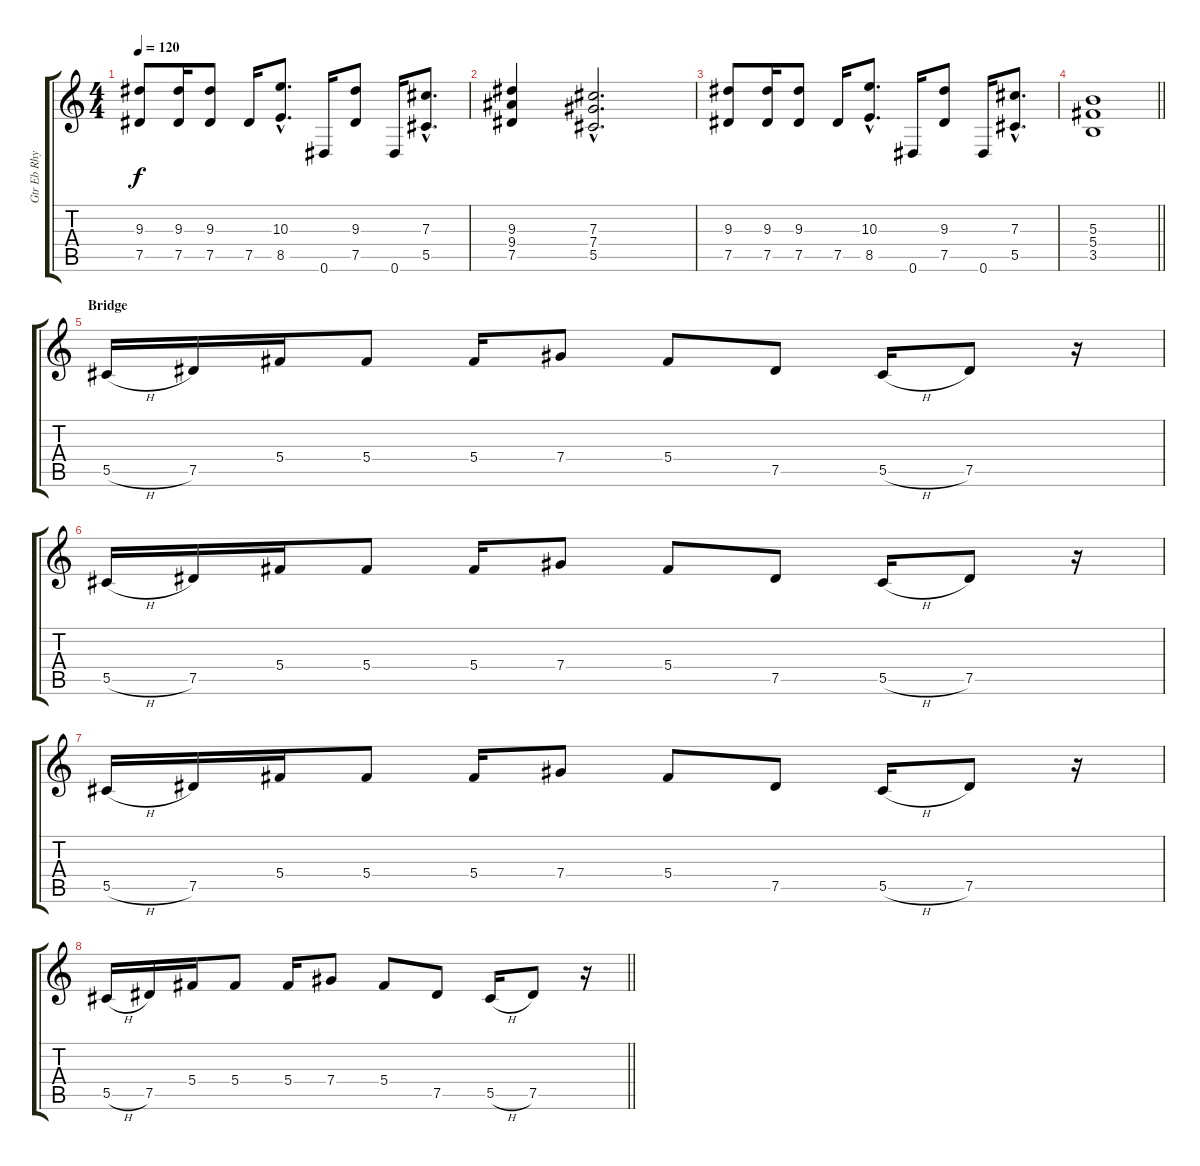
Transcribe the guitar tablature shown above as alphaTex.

\track ("Gtr Eb Rhy II" "Gtr Eb Rhy") {instrument distortionguitar}
\staff {score tabs}
\tuning (Eb4 Bb3 Gb3 Db3 Ab2 Eb2) {hide}
\ts (4 4)
\tempo 120
\clef g2
\ks c
(9.3 7.5).8{dy f} (9.3 7.5).16 (9.3 7.5).8 7.5.16 (10.3{hac} 8.5{hac}).8{d} 0.6.16 (9.3 7.5).8 0.6.16 (7.3{hac} 5.5{hac}).8{d} |
(9.3 9.4 7.5).4 (7.3{hac} 7.4{hac} 5.5{hac}).2{d} |
(9.3 7.5).8 (9.3 7.5).16 (9.3 7.5).8 7.5.16 (10.3{hac} 8.5{hac}).8{d} 0.6.16 (9.3 7.5).8 0.6.16 (7.3{hac} 5.5{hac}).8{d} |
\barLineRight lightlight
(5.3 5.4 3.5).1 |
\section ("" "Bridge")
5.5{h}.16 7.5.16 5.4.16 5.4.8 5.4.16 7.4.8 5.4.8 7.5.8 5.5{h}.16 7.5.8 r.16 |
5.5{h}.16 7.5.16 5.4.16 5.4.8 5.4.16 7.4.8 5.4.8 7.5.8 5.5{h}.16 7.5.8 r.16 |
5.5{h}.16 7.5.16 5.4.16 5.4.8 5.4.16 7.4.8 5.4.8 7.5.8 5.5{h}.16 7.5.8 r.16 |
\barLineRight lightlight
5.5{h}.16 7.5.16 5.4.16 5.4.8 5.4.16 7.4.8 5.4.8 7.5.8 5.5{h}.16 7.5.8 r.16
